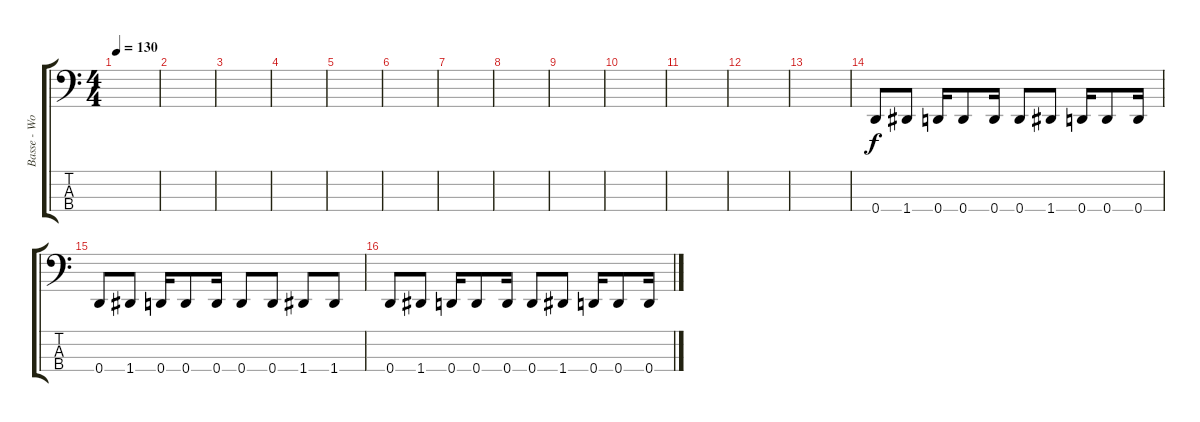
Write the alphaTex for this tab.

\track ("Basse - Woz" "Basse - Wo") {instrument electricbassfinger}
\staff {score tabs}
\tuning (G2 D2 A1 D1) {hide}
\ts (4 4)
\tempo 130
\clef f4
\ks c
|
|
|
|
|
|
|
|
|
|
|
|
|
0.4.8 1.4.8 0.4.16 0.4.8 0.4.16 0.4.8 1.4.8 0.4.16 0.4.8 0.4.16 |
0.4.8 1.4.8 0.4.16 0.4.8 0.4.16 0.4.8 0.4.8 1.4.8 1.4.8 |
0.4.8 1.4.8 0.4.16 0.4.8 0.4.16 0.4.8 1.4.8 0.4.16 0.4.8 0.4.16
